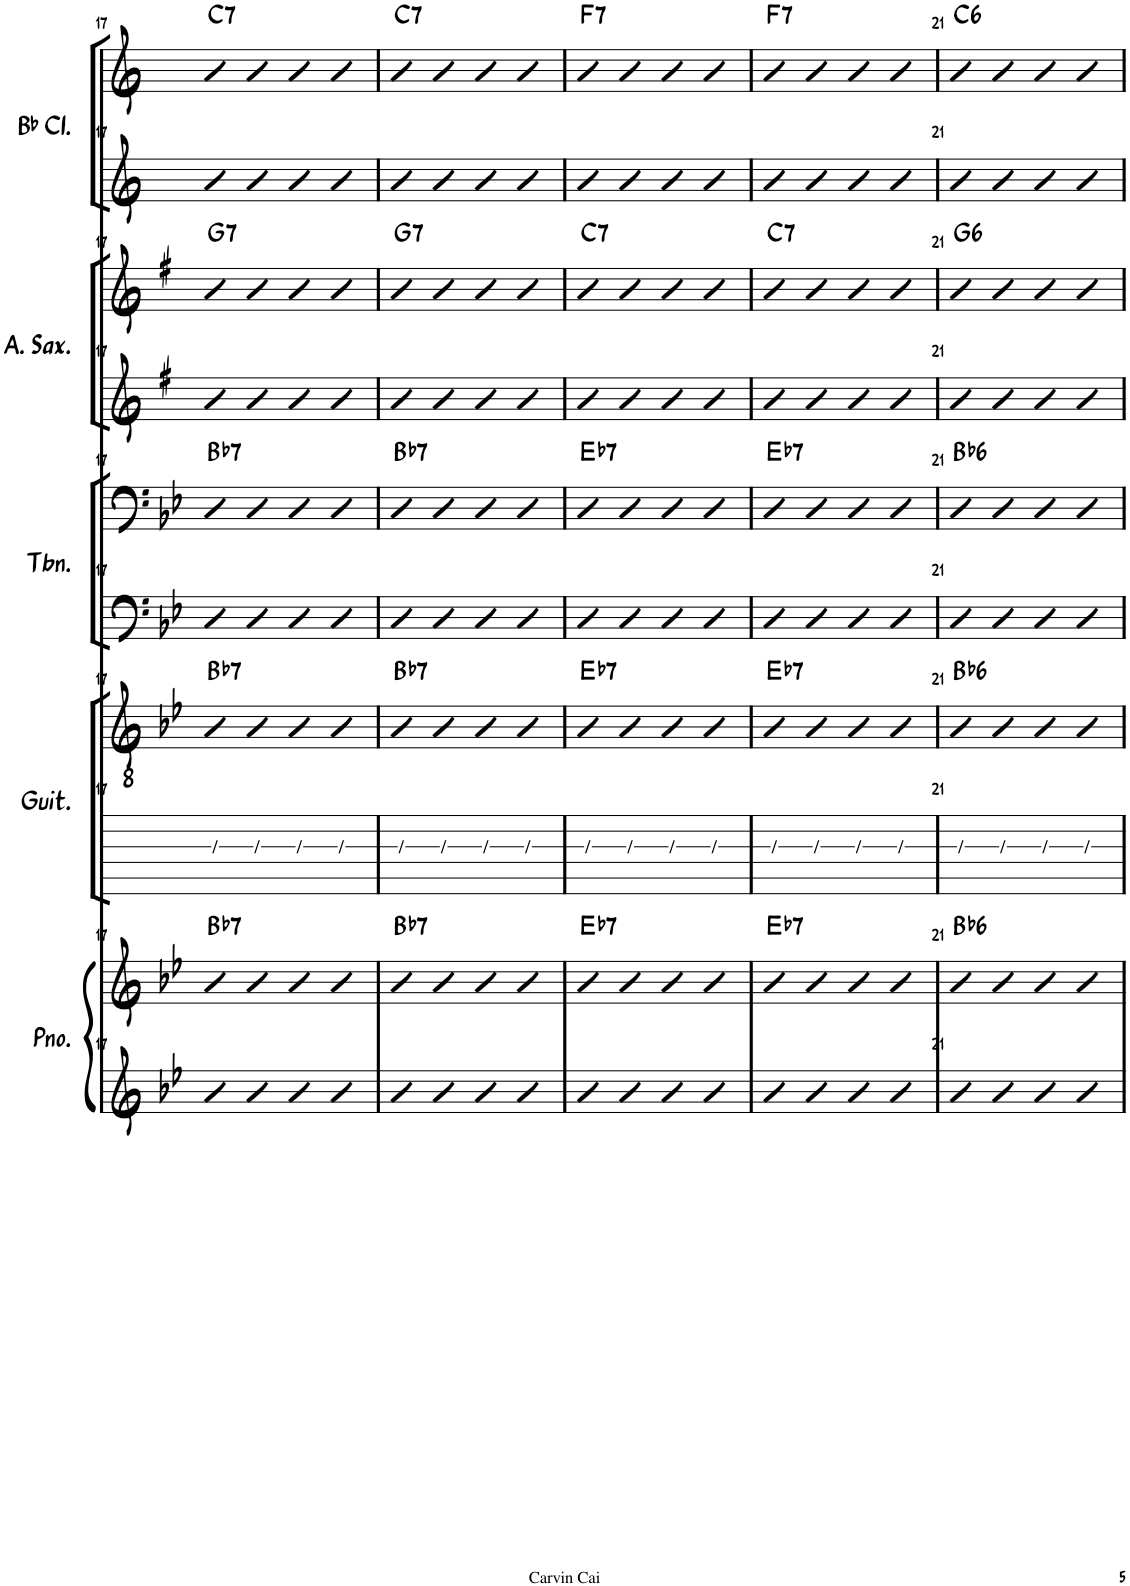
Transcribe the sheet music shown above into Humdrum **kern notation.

**kern	**kern	**harte	**kern	**kern	**harte	**kern	**kern	**harte	**kern	**kern	**harte	**kern	**kern	**harte
*part5	*part5	*part5	*part4	*part4	*part4	*part3	*part3	*part3	*part2	*part2	*part2	*part1	*part1	*part1
*staff10	*staff9	*	*staff8	*staff7	*	*staff6	*staff5	*	*staff4	*staff3	*	*staff2	*staff1	*
*I"钢琴	*	*	*I"原音吉他	*	*	*I"长号	*	*	*I"中音萨克斯	*	*	*I"降B调单簧管	*	*
!!LO:PB:g=z
*clefG2	*clefG2	*	*	*clefGv2	*	*clefF4	*clefF4	*	*clefG2	*clefG2	*	*clefG2	*clefG2	*
*	*	*	*	*	*	*	*	*	*Trd5c9	*Trd5c9	*	*Trd1c2	*Trd1c2	*
*k[b-e-]	*k[b-e-]	*	*k[b-e-]	*k[b-e-]	*	*k[b-e-]	*k[b-e-]	*	*k[f#]	*k[f#]	*	*k[]	*k[]	*
*M4/4	*M4/4	*	*M4/4	*M4/4	*	*M4/4	*M4/4	*	*M4/4	*M4/4	*	*M4/4	*M4/4	*
=17	=17	=17	=17	=17	=17	=17	=17	=17	=17	=17	=17	=17	=17	=17
!	!	!LO:H:kt=7	!	!	!LO:H:kt=7	!	!	!LO:H:kt=7	!	!	!LO:H:kt=7	!	!	!LO:H:kt=7
4f	4f	Bb:7	4f	4f	Bb:7	4F	4F	Bb:7	4dd	4dd	G:7	4g	4g	C:7
4f	4f	.	4f	4f	.	4F	4F	.	4dd	4dd	.	4g	4g	.
4f	4f	.	4f	4f	.	4F	4F	.	4dd	4dd	.	4g	4g	.
4f	4f	.	4f	4f	.	4F	4F	.	4dd	4dd	.	4g	4g	.
=18	=18	=18	=18	=18	=18	=18	=18	=18	=18	=18	=18	=18	=18	=18
!	!	!LO:H:kt=7	!	!	!LO:H:kt=7	!	!	!LO:H:kt=7	!	!	!LO:H:kt=7	!	!	!LO:H:kt=7
4f	4f	Bb:7	4f	4f	Bb:7	4F	4F	Bb:7	4dd	4dd	G:7	4g	4g	C:7
4f	4f	.	4f	4f	.	4F	4F	.	4dd	4dd	.	4g	4g	.
4f	4f	.	4f	4f	.	4F	4F	.	4dd	4dd	.	4g	4g	.
4f	4f	.	4f	4f	.	4F	4F	.	4dd	4dd	.	4g	4g	.
=19	=19	=19	=19	=19	=19	=19	=19	=19	=19	=19	=19	=19	=19	=19
!	!	!LO:H:kt=7	!	!	!LO:H:kt=7	!	!	!LO:H:kt=7	!	!	!LO:H:kt=7	!	!	!LO:H:kt=7
4f	4f	Eb:7	4f	4f	Eb:7	4F	4F	Eb:7	4dd	4dd	C:7	4g	4g	F:7
4f	4f	.	4f	4f	.	4F	4F	.	4dd	4dd	.	4g	4g	.
4f	4f	.	4f	4f	.	4F	4F	.	4dd	4dd	.	4g	4g	.
4f	4f	.	4f	4f	.	4F	4F	.	4dd	4dd	.	4g	4g	.
=20	=20	=20	=20	=20	=20	=20	=20	=20	=20	=20	=20	=20	=20	=20
!	!	!LO:H:kt=7	!	!	!LO:H:kt=7	!	!	!LO:H:kt=7	!	!	!LO:H:kt=7	!	!	!LO:H:kt=7
4f	4f	Eb:7	4f	4f	Eb:7	4F	4F	Eb:7	4dd	4dd	C:7	4g	4g	F:7
4f	4f	.	4f	4f	.	4F	4F	.	4dd	4dd	.	4g	4g	.
4f	4f	.	4f	4f	.	4F	4F	.	4dd	4dd	.	4g	4g	.
4f	4f	.	4f	4f	.	4F	4F	.	4dd	4dd	.	4g	4g	.
=21	=21	=21	=21	=21	=21	=21	=21	=21	=21	=21	=21	=21	=21	=21
!	!	!LO:H:kt=6	!	!	!LO:H:kt=6	!	!	!LO:H:kt=6	!	!	!LO:H:kt=6	!	!	!LO:H:kt=6
4f	4f	Bb:maj6	4f	4f	Bb:maj6	4F	4F	Bb:maj6	4dd	4dd	G:maj6	4g	4g	C:maj6
4f	4f	.	4f	4f	.	4F	4F	.	4dd	4dd	.	4g	4g	.
4f	4f	.	4f	4f	.	4F	4F	.	4dd	4dd	.	4g	4g	.
4f	4f	.	4f	4f	.	4F	4F	.	4dd	4dd	.	4g	4g	.
=	=	=	=	=	=	=	=	=	=	=	=	=	=	=
*-	*-	*-	*-	*-	*-	*-	*-	*-	*-	*-	*-	*-	*-	*-
